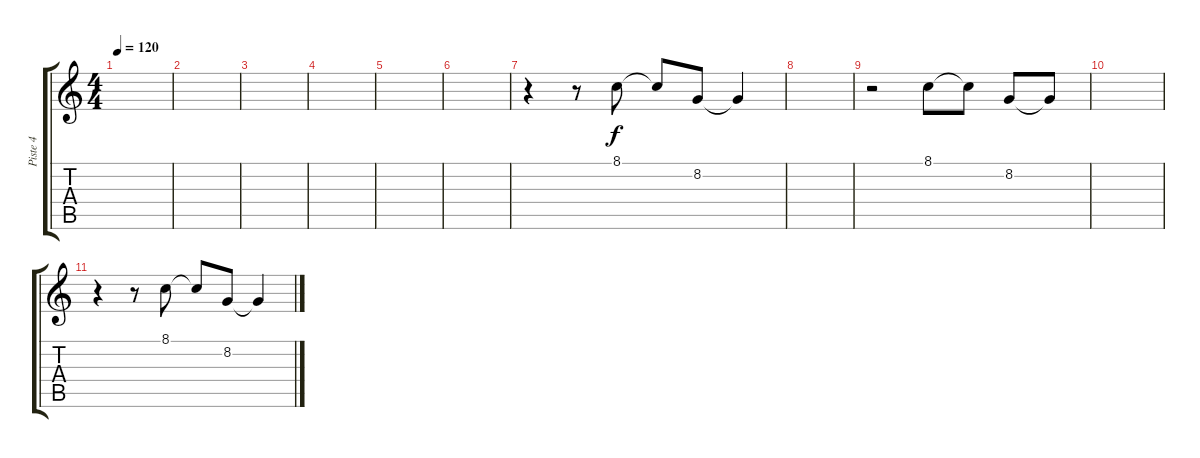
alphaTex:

\track ("Piste 4" "Piste 4") {instrument synthstrings1}
\staff {score tabs}
\tuning (E4 B3 G3 D3 A2 E2) {hide}
\ts (4 4)
\tempo 120
\clef g2
\ks c
|
|
|
|
|
|
r.4 r.8 8.1.8 8.1{t}.8 8.2.8 8.2{t}.4 |
|
r.2 8.1.8 8.1{t}.8 8.2.8 8.2{t}.8 |
|
r.4 r.8 8.1.8 8.1{t}.8 8.2.8 8.2{t}.4
